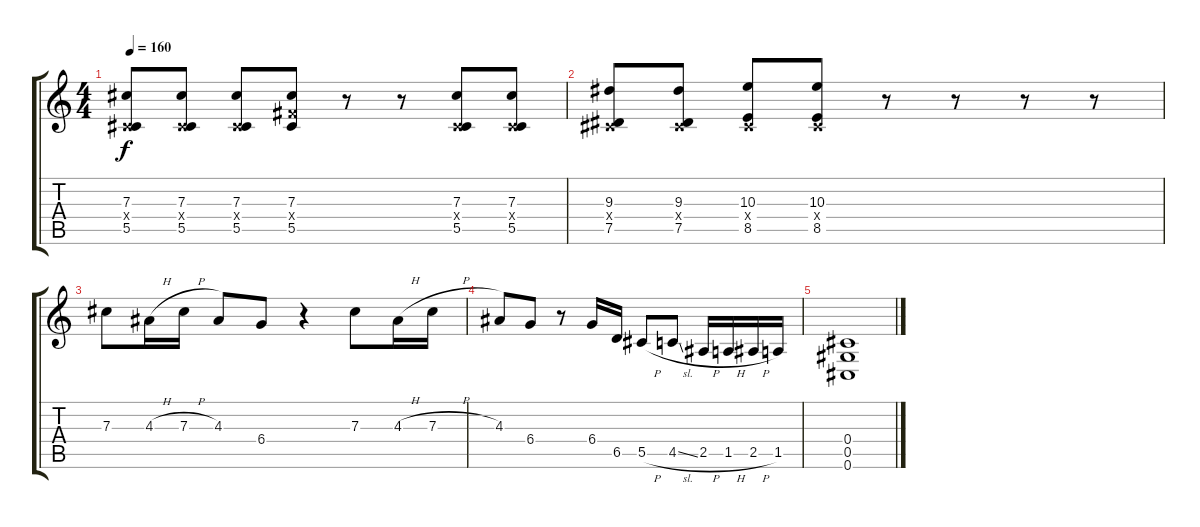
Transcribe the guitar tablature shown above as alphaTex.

\track "" {instrument overdrivenguitar}
\staff {score tabs}
\tuning (Eb4 Bb3 Gb3 Db3 Ab2 Db2) {hide}
\ts (4 4)
\tempo 160
\clef g2
\ks c
(7.3 0.4{x} 5.5).8{dy f} (7.3 0.4{x} 5.5).8 (7.3 0.4{x} 5.5).8 (7.3 5.4{x} 5.5).8 r.8 r.8 (7.3 0.4{x} 5.5).8 (7.3 0.4{x} 5.5).8 |
(9.3 0.4{x} 7.5).8 (9.3 0.4{x} 7.5).8 (10.3 0.4{x} 8.5).8 (10.3 0.4{x} 8.5).8 r.8 r.8 r.8 r.8 |
7.3.8 4.3{h}.16 7.3{h}.16 4.3.8 6.4.8 r.4 7.3.8 4.3{h}.16 7.3{h}.16 |
4.3.8 6.4.8 r.8 6.4.16 6.5.16 5.5{h}.8 4.5{sl}.8 2.5{h}.16 1.5{h}.16 2.5{h}.16 1.5.16 |
(0.4 0.5 0.6).1
